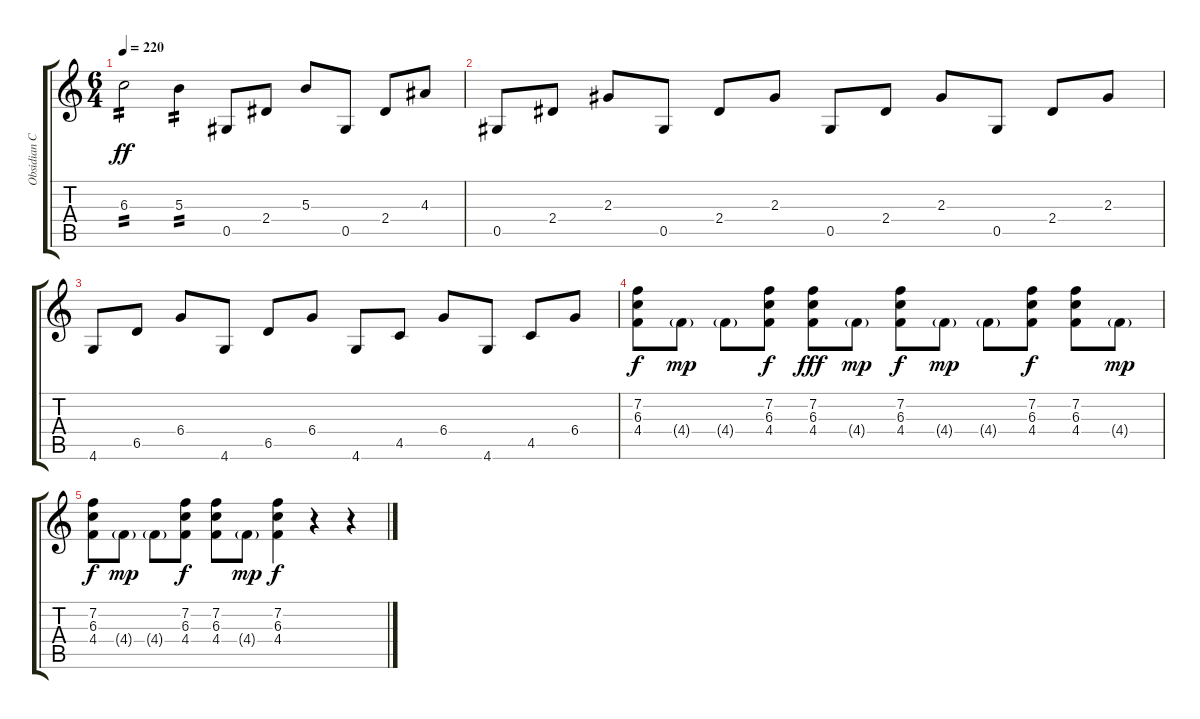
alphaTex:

\track ("Obsidian C." "Obsidian C") {instrument distortionguitar}
\staff {score tabs}
\tuning (Eb4 Bb3 Gb3 Db3 Ab2 Eb2) {hide}
\ts (6 4)
\tempo 220
\clef g2
\ks c
6.3.2{tp 2 dy ff} 5.3.4{tp 2} 0.5.8 2.4.8 5.3.8 0.5.8 2.4.8 4.3.8 |
0.5.8 2.4.8 2.3.8 0.5.8 2.4.8 2.3.8 0.5.8 2.4.8 2.3.8 0.5.8 2.4.8 2.3.8 |
4.6.8 6.5.8 6.4.8 4.6.8 6.5.8 6.4.8 4.6.8 4.5.8 6.4.8 4.6.8 4.5.8 6.4.8 |
(7.2 6.3 4.4).8{dy f} 4.4{g}.8{dy mp} 4.4{g}.8 (7.2 6.3 4.4).8{dy f} (7.2 6.3 4.4).8{dy fff} 4.4{g}.8{dy mp} (7.2 6.3 4.4).8{dy f} 4.4{g}.8{dy mp} 4.4{g}.8 (7.2 6.3 4.4).8{dy f} (7.2 6.3 4.4).8 4.4{g}.8{dy mp} |
(7.2 6.3 4.4).8{dy f} 4.4{g}.8{dy mp} 4.4{g}.8 (7.2 6.3 4.4).8{dy f} (7.2 6.3 4.4).8 4.4{g}.8{dy mp} (7.2 6.3 4.4).4{dy f} r.4 r.4
